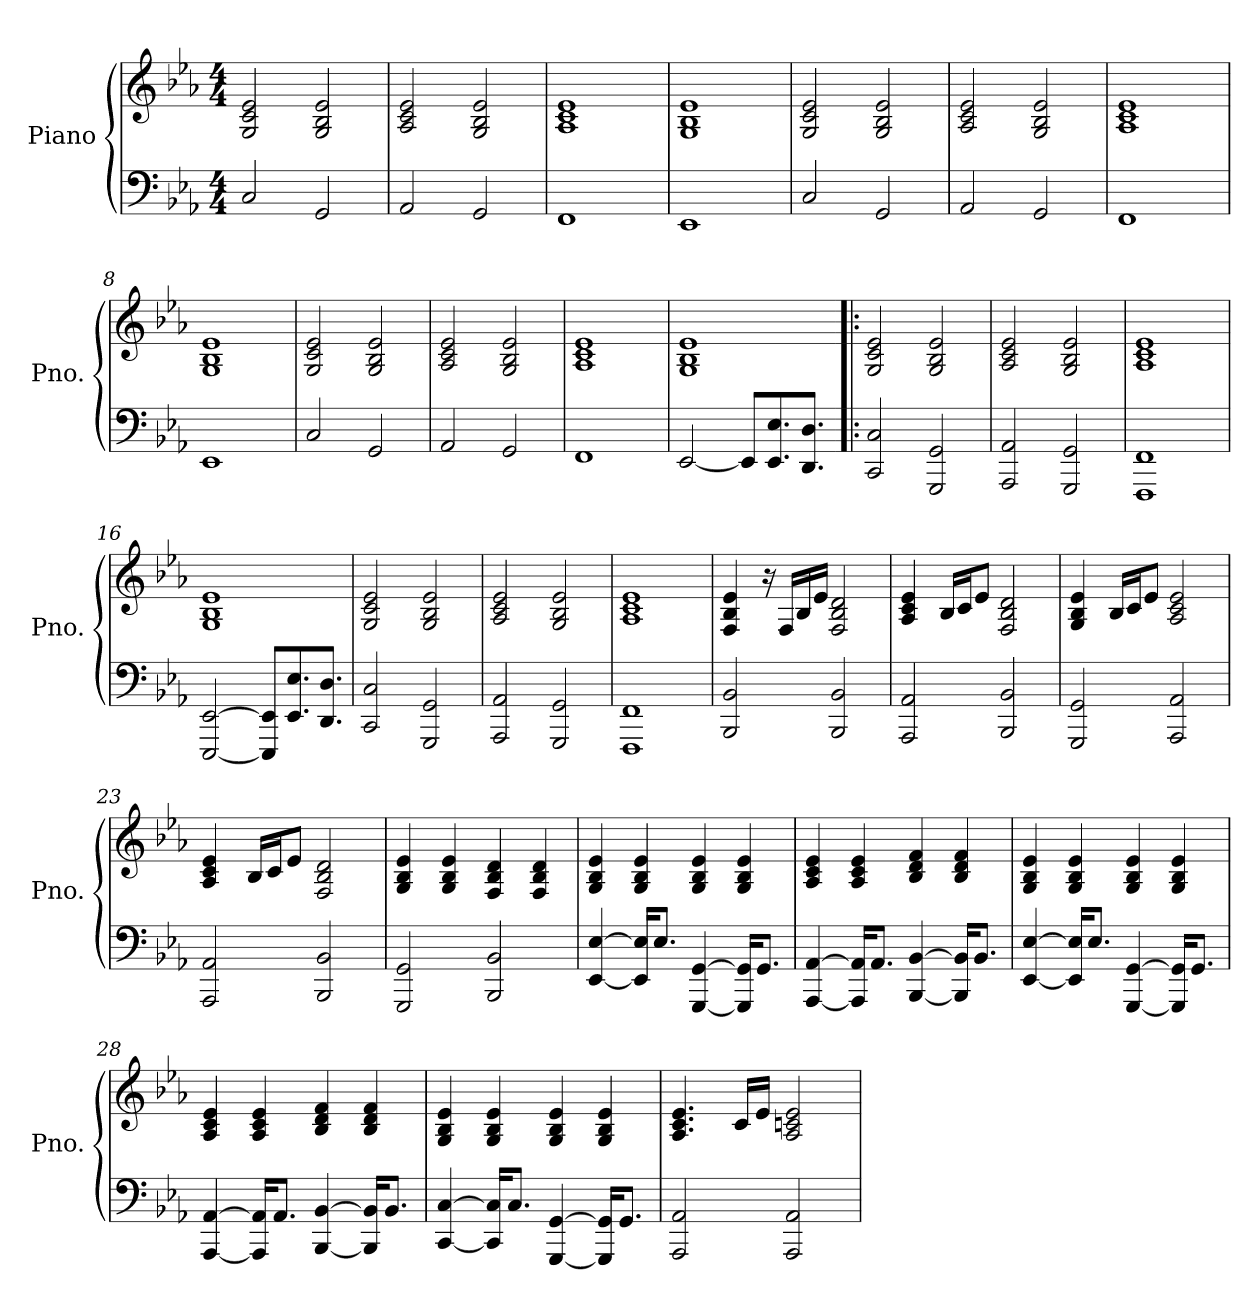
**kern	**kern
*part1	*part1
*staff2	*staff1
*I"Piano	*
*I'Pno.	*
*clefF4	*clefG2
*k[b-e-a-]	*k[b-e-a-]
*M4/4	*M4/4
*MM72	*MM72
=1	=1
2C/	2G/ 2c/ 2e-/
2GG/	2G/ 2B-/ 2e-/
=2	=2
2AA-/	2A-/ 2c/ 2e-/
2GG/	2G/ 2B-/ 2e-/
=3	=3
1FF	1A- 1c 1e-
=4	=4
1EE-	1G 1B- 1e-
!!LO:LB:g=z
=5	=5
2C/	2G/ 2c/ 2e-/
2GG/	2G/ 2B-/ 2e-/
=6	=6
2AA-/	2A-/ 2c/ 2e-/
2GG/	2G/ 2B-/ 2e-/
=7	=7
1FF	1A- 1c 1e-
=8	=8
1EE-	1G 1B- 1e-
=9	=9
2C/	2G/ 2c/ 2e-/
2GG/	2G/ 2B-/ 2e-/
=10	=10
2AA-/	2A-/ 2c/ 2e-/
2GG/	2G/ 2B-/ 2e-/
=11	=11
1FF	1A- 1c 1e-
=12	=12
[2EE-/	1G 1B- 1e-
8EE-/L]	.
8.EE-/ 8.E-/	.
8.DD/ 8.D/J	.
!!LO:LB:g=z
=13!|:	=13!|:
2CC/ 2C/	2G/ 2c/ 2e-/
2GGG/ 2GG/	2G/ 2B-/ 2e-/
=14	=14
2AAA-/ 2AA-/	2A-/ 2c/ 2e-/
2GGG/ 2GG/	2G/ 2B-/ 2e-/
=15	=15
1FFF 1FF	1A- 1c 1e-
=16	=16
[2EEE-/ [2EE-/	1G 1B- 1e-
8EEE-/] 8EE-/]L	.
8.EE-/ 8.E-/	.
8.DD/ 8.D/J	.
=17	=17
2CC/ 2C/	2G/ 2c/ 2e-/
2GGG/ 2GG/	2G/ 2B-/ 2e-/
=18	=18
2AAA-/ 2AA-/	2A-/ 2c/ 2e-/
2GGG/ 2GG/	2G/ 2B-/ 2e-/
=19	=19
1FFF 1FF	1A- 1c 1e-
=20	=20
2BBB-/ 2BB-/	4F/ 4B-/ 4e-/
.	16r
.	16F/LL
.	16B-/
.	16e-/JJ
2BBB-/ 2BB-/	2F/ 2B-/ 2d/
!!LO:LB:g=z
=21	=21
2AAA-/ 2AA-/	4A-/ 4c/ 4e-/
.	16B-/LL
.	16c/J
.	8e-/J
2BBB-/ 2BB-/	2F/ 2B-/ 2d/
=22	=22
2GGG/ 2GG/	4G/ 4B-/ 4e-/
.	16B-/LL
.	16c/J
.	8e-/J
2AAA-/ 2AA-/	2A-/ 2c/ 2e-/
=23	=23
2AAA-/ 2AA-/	4A-/ 4c/ 4e-/
.	16B-/LL
.	16c/J
.	8e-/J
2BBB-/ 2BB-/	2F/ 2B-/ 2d/
=24	=24
2GGG/ 2GG/	4G/ 4B-/ 4e-/
.	4G/ 4B-/ 4e-/
2BBB-/ 2BB-/	4F/ 4B-/ 4d/
.	4F/ 4B-/ 4d/
!!LO:LB:g=z
=25	=25
[4EE-/ [4E-/	4G/ 4B-/ 4e-/
16EE-/] 16E-/]KL	4G/ 4B-/ 4e-/
8.E-/J	.
[4GGG/ [4GG/	4G/ 4B-/ 4e-/
16GGG/] 16GG/]KL	4G/ 4B-/ 4e-/
8.GG/J	.
=26	=26
[4AAA-/ [4AA-/	4A-/ 4c/ 4e-/
16AAA-/] 16AA-/]KL	4A-/ 4c/ 4e-/
8.AA-/J	.
[4BBB-/ [4BB-/	4B-/ 4d/ 4f/
16BBB-/] 16BB-/]KL	4B-/ 4d/ 4f/
8.BB-/J	.
=27	=27
[4EE-/ [4E-/	4G/ 4B-/ 4e-/
16EE-/] 16E-/]KL	4G/ 4B-/ 4e-/
8.E-/J	.
[4GGG/ [4GG/	4G/ 4B-/ 4e-/
16GGG/] 16GG/]KL	4G/ 4B-/ 4e-/
8.GG/J	.
=28	=28
[4AAA-/ [4AA-/	4A-/ 4c/ 4e-/
16AAA-/] 16AA-/]KL	4A-/ 4c/ 4e-/
8.AA-/J	.
[4BBB-/ [4BB-/	4B-/ 4d/ 4f/
16BBB-/] 16BB-/]KL	4B-/ 4d/ 4f/
8.BB-/J	.
!!LO:PB:g=z
=29	=29
[4CC/ [4C/	4G/ 4B-/ 4e-/
16CC/] 16C/]KL	4G/ 4B-/ 4e-/
8.C/J	.
[4GGG/ [4GG/	4G/ 4B-/ 4e-/
16GGG/] 16GG/]KL	4G/ 4B-/ 4e-/
8.GG/J	.
=30	=30
2AAA-/ 2AA-/	4.A-/ 4.c/ 4.e-/
.	16c/LL
.	16e-/JJ
2AAA-/ 2AA-/	2A-/ 2cn/ 2e-/
=	=
*-	*-
